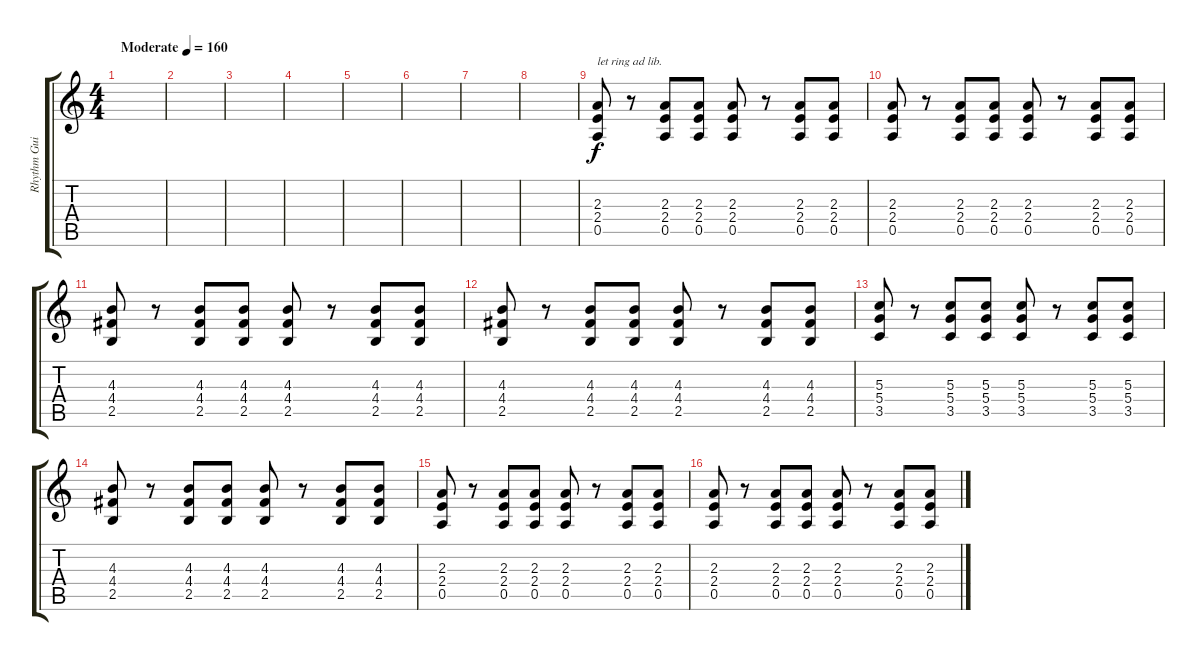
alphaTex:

\track ("Rhythm Guitar (only in 2003 Vers.) " "Rhythm Gui") {instrument distortionguitar}
\staff {score tabs}
\tuning (E4 B3 G3 D3 A2 E2) {hide}
\ts (4 4)
\tempo (160 "Moderate")
\clef g2
\ks c
|
|
|
|
|
|
|
|
(2.3 2.4 0.5).8{txt "let ring ad lib."} r.8 (2.3 2.4 0.5).8 (2.3 2.4 0.5).8 (2.3 2.4 0.5).8 r.8 (2.3 2.4 0.5).8 (2.3 2.4 0.5).8 |
(2.3 2.4 0.5).8 r.8 (2.3 2.4 0.5).8 (2.3 2.4 0.5).8 (2.3 2.4 0.5).8 r.8 (2.3 2.4 0.5).8 (2.3 2.4 0.5).8 |
(4.3 4.4 2.5).8 r.8 (4.3 4.4 2.5).8 (4.3 4.4 2.5).8 (4.3 4.4 2.5).8 r.8 (4.3 4.4 2.5).8 (4.3 4.4 2.5).8 |
(4.3 4.4 2.5).8 r.8 (4.3 4.4 2.5).8 (4.3 4.4 2.5).8 (4.3 4.4 2.5).8 r.8 (4.3 4.4 2.5).8 (4.3 4.4 2.5).8 |
(5.3 5.4 3.5).8 r.8 (5.3 5.4 3.5).8 (5.3 5.4 3.5).8 (5.3 5.4 3.5).8 r.8 (5.3 5.4 3.5).8 (5.3 5.4 3.5).8 |
(4.3 4.4 2.5).8 r.8 (4.3 4.4 2.5).8 (4.3 4.4 2.5).8 (4.3 4.4 2.5).8 r.8 (4.3 4.4 2.5).8 (4.3 4.4 2.5).8 |
(2.3 2.4 0.5).8 r.8 (2.3 2.4 0.5).8 (2.3 2.4 0.5).8 (2.3 2.4 0.5).8 r.8 (2.3 2.4 0.5).8 (2.3 2.4 0.5).8 |
(2.3 2.4 0.5).8 r.8 (2.3 2.4 0.5).8 (2.3 2.4 0.5).8 (2.3 2.4 0.5).8 r.8 (2.3 2.4 0.5).8 (2.3 2.4 0.5).8
